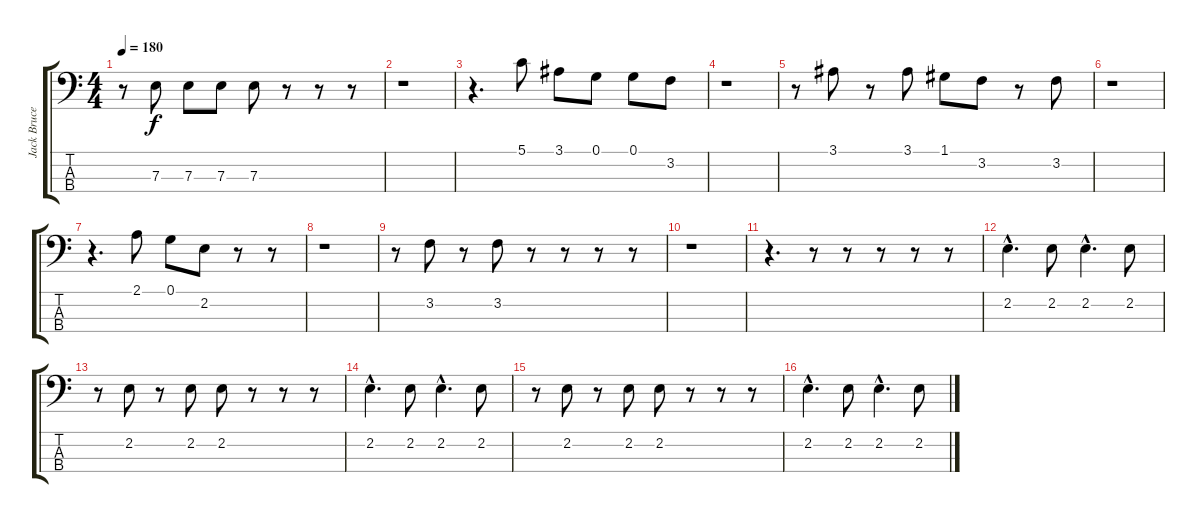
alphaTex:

\track ("Jack Bruce" "Jack Bruce") {instrument acousticbass}
\staff {score tabs}
\tuning (G2 D2 A1 E1) {hide}
\ts (4 4)
\tempo 180
\clef f4
\ks c
r.8{dy f} 7.3.8 7.3.8 7.3.8 7.3.8 r.8 r.8 r.8 |
r.1 |
r.4{d} 5.1.8 3.1.8 0.1.8 0.1.8 3.2.8 |
r.1 |
r.8 3.1.8 r.8 3.1.8 1.1.8 3.2.8 r.8 3.2.8 |
r.1 |
r.4{d} 2.1.8 0.1.8 2.2.8 r.8 r.8 |
r.1 |
r.8 3.2.8 r.8 3.2.8 r.8 r.8 r.8 r.8 |
r.1 |
r.4{d} r.8 r.8 r.8 r.8 r.8 |
2.2{hac}.4{d} 2.2.8 2.2{hac}.4{d} 2.2.8 |
r.8 2.2.8 r.8 2.2.8 2.2.8 r.8 r.8 r.8 |
2.2{hac}.4{d} 2.2.8 2.2{hac}.4{d} 2.2.8 |
r.8 2.2.8 r.8 2.2.8 2.2.8 r.8 r.8 r.8 |
2.2{hac}.4{d} 2.2.8 2.2{hac}.4{d} 2.2.8
